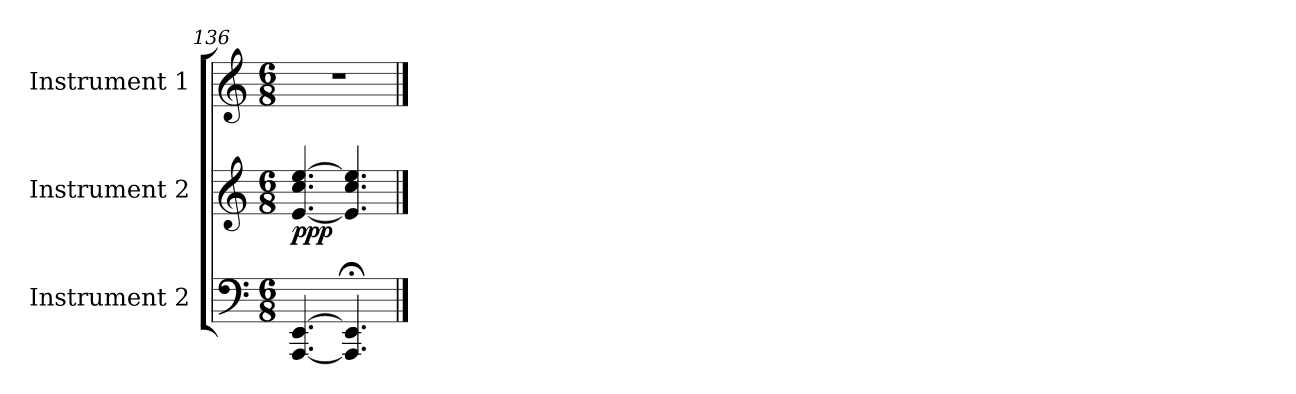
**kern	**kern	**dynam	**kern
*part3	*part2	*part2	*part1
*staff3	*staff2	*staff2	*staff1
*I"Instrument 2	*I"Instrument 2	*	*I"Instrument 1
*clefF4	*clefG2	*	*clefG2
*k[]	*k[]	*	*k[]
*C:	*C:	*	*C:
*M6/8	*M6/8	*	*M6/8
=136	=136	=136	=136
!	!	!LO:DY:b	!
[>4.EE/ [>4.AAA/	[>4.ee/ 4.cc/ [>4.e/	ppp	2.r
4.EE/];< 4.AAA/];<	4.cc/ 4.e/] 4.ee/]	.	.
==	==	==	==
*-	*-	*-	*-
